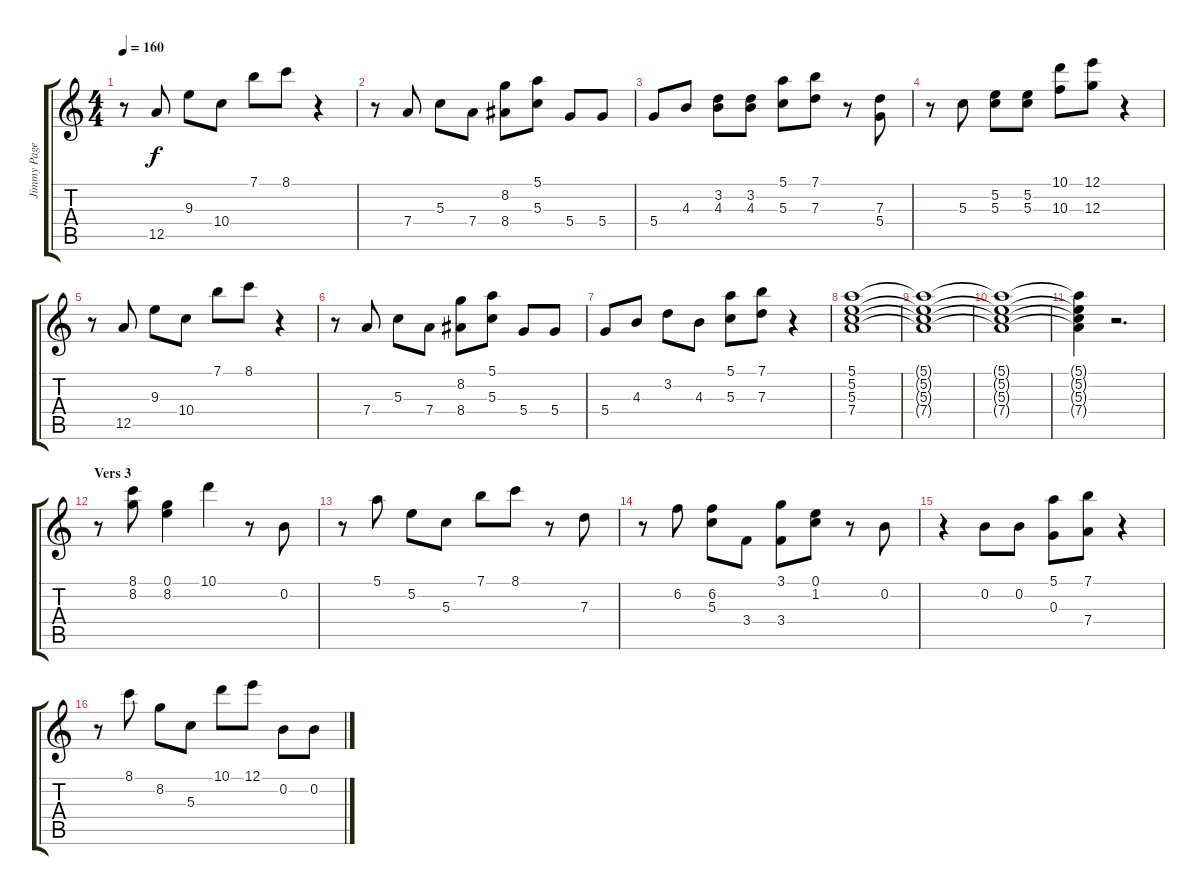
\track ("Jimmy Page" "Jimmy Page") {instrument electricguitarjazz}
\staff {score tabs}
\tuning (E4 B3 G3 D3 A2 E2) {hide}
\ts (4 4)
\tempo 160
\clef g2
\ks c
r.8{dy f} 12.5.8 9.3.8 10.4.8 7.1.8 8.1.8 r.4 |
r.8 7.4.8 5.3.8 7.4.8 (8.2 8.4).8 (5.1 5.3).8 5.4.8 5.4.8 |
5.4.8 4.3.8 (3.2 4.3).8 (3.2 4.3).8 (5.1 5.3).8 (7.1 7.3).8 r.8 (7.3 5.4).8 |
r.8 5.3.8 (5.2 5.3).8 (5.2 5.3).8 (10.1 10.3).8 (12.1 12.3).8 r.4 |
r.8 12.5.8 9.3.8 10.4.8 7.1.8 8.1.8 r.4 |
r.8 7.4.8 5.3.8 7.4.8 (8.2 8.4).8 (5.1 5.3).8 5.4.8 5.4.8 |
5.4.8 4.3.8 3.2.8 4.3.8 (5.1 5.3).8 (7.1 7.3).8 r.4 |
(5.1 5.2 5.3 7.4).1 |
(5.1{t} 5.2{t} 5.3{t} 7.4{t}).1 |
(5.1{t} 5.2{t} 5.3{t} 7.4{t}).1 |
(5.1{t} 5.2{t} 5.3{t} 7.4{t}).4 r.2{d} |
\section ("" "Vers 3")
r.8 (8.1 8.2).8 (0.1 8.2).4 10.1.4 r.8 0.2.8 |
r.8 5.1.8 5.2.8 5.3.8 7.1.8 8.1.8 r.8 7.3.8 |
r.8 6.2.8 (6.2 5.3).8 3.4.8 (3.1 3.4).8 (0.1 1.2).8 r.8 0.2.8 |
r.4 0.2.8 0.2.8 (5.1 0.3).8 (7.1 7.4).8 r.4 |
r.8 8.1.8 8.2.8 5.3.8 10.1.8 12.1.8 0.2.8 0.2.8
